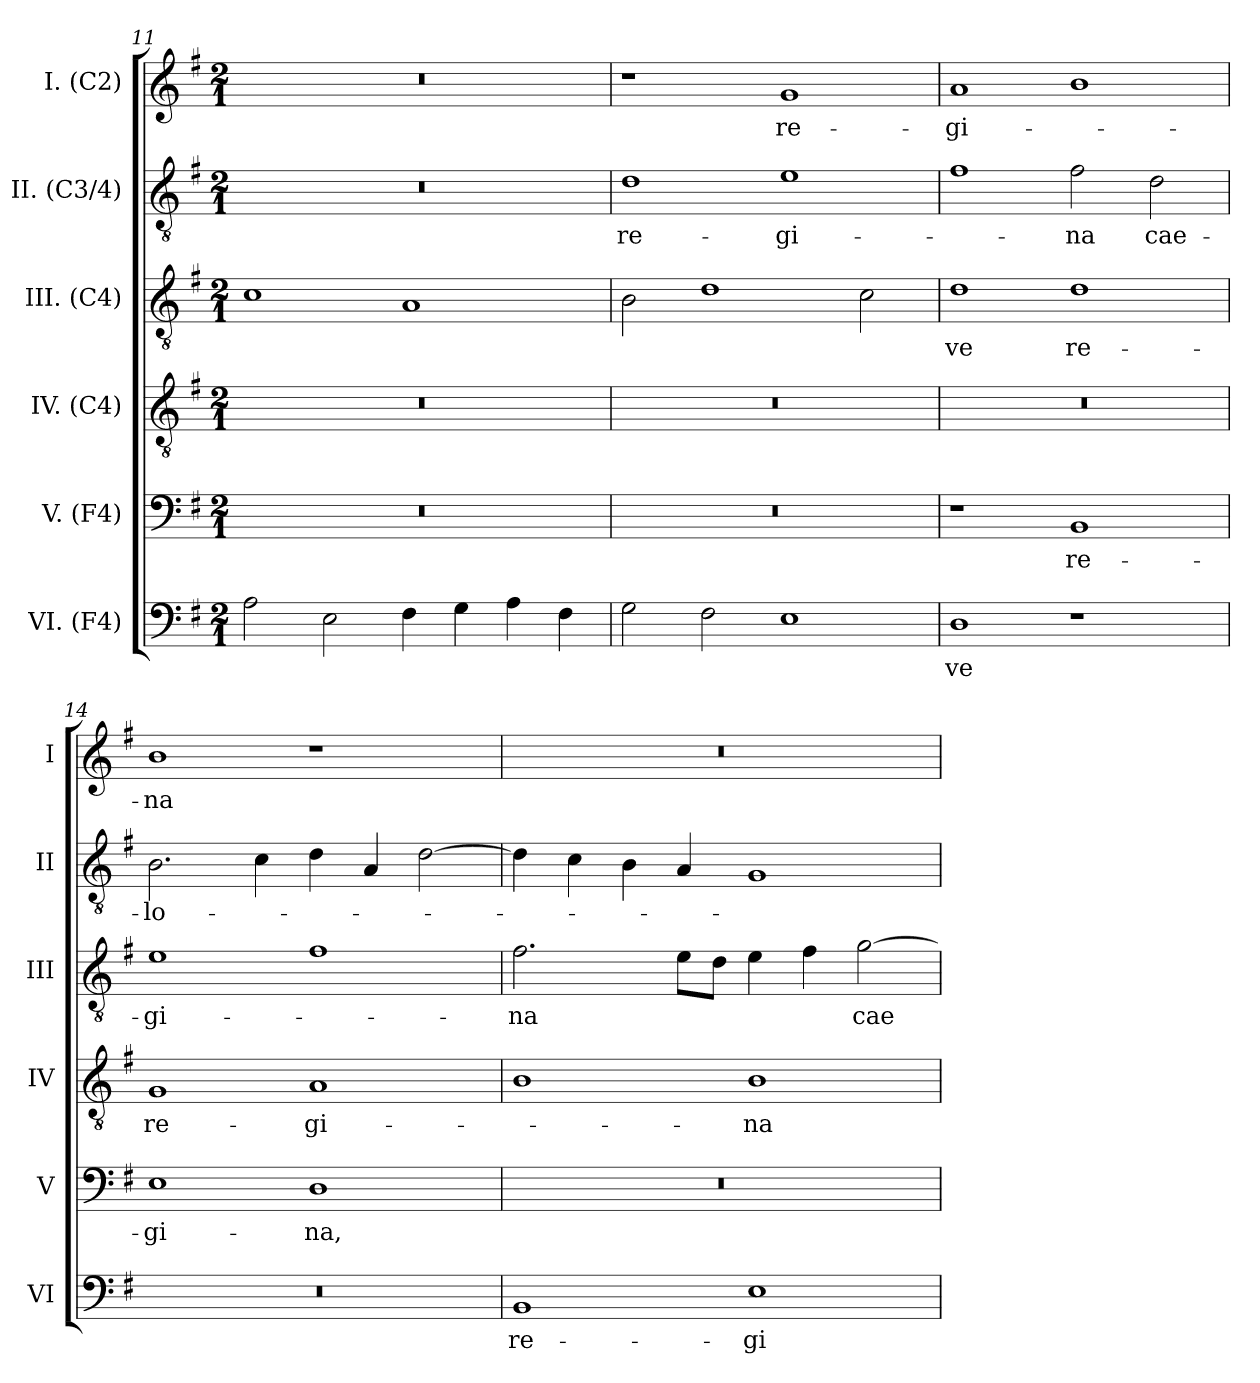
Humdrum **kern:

**kern	**text	**kern	**text	**kern	**text	**kern	**text	**kern	**text	**kern	**text
*part6	*part6	*part5	*part5	*part4	*part4	*part3	*part3	*part2	*part2	*part1	*part1
*staff6	*staff6	*staff5	*staff5	*staff4	*staff4	*staff3	*staff3	*staff2	*staff2	*staff1	*staff1
*I"VI. (F4)	*	*I"V. (F4)	*	*I"IV. (C4)	*	*I"III. (C4)	*	*I"II. (C3/4)	*	*I"I. (C2)	*
*I'VI	*	*I'V	*	*I'IV	*	*I'III	*	*I'II	*	*I'I	*
*clefF4	*	*clefF4	*	*clefGv2	*	*clefGv2	*	*clefGv2	*	*clefG2	*
*	*	*	*	*ITrd7c12	*	*	*	*	*	*	*
*k[f#]	*	*k[f#]	*	*k[f#]	*	*k[f#]	*	*k[f#]	*	*k[f#]	*
*G:	*	*G:	*	*G:	*	*G:	*	*G:	*	*G:	*
*M2/1	*	*M2/1	*	*M2/1	*	*M2/1	*	*M2/1	*	*M2/1	*
=11	=11	=11	=11	=11	=11	=11	=11	=11	=11	=11	=11
!	!	!LO:N:vis=1	!	!LO:N:vis=1	!	!	!	!LO:N:vis=1	!	!LO:N:vis=1	!
2Ai\	.	0r	.	0r	.	1ci	.	0r	.	0r	.
2Ei\	.	.	.	.	.	.	.	.	.	.	.
4F#i\	.	.	.	.	.	1Ai	.	.	.	.	.
4Gi\	.	.	.	.	.	.	.	.	.	.	.
4Ai\	.	.	.	.	.	.	.	.	.	.	.
4F#i\	.	.	.	.	.	.	.	.	.	.	.
=12	=12	=12	=12	=12	=12	=12	=12	=12	=12	=12	=12
!	!	!LO:N:vis=1	!	!LO:N:vis=1	!	!	!	!	!	!	!
!	!	!	!	!	!	!	!	!	!LO:LY:b:color=#000000	!	!
2Gi\	.	0r	.	0r	.	2Bi\	.	1di	re-	1r	.
2F#i\	.	.	.	.	.	1di	.	.	.	.	.
!	!	!	!	!	!	!	!	!	!LO:LY:b:color=#000000	!	!
!	!	!	!	!	!	!	!	!	!	!	!LO:LY:b:color=#000000
1Ei	.	.	.	.	.	.	.	1ei	-gi-	1gi	re-
.	.	.	.	.	.	2ci\	.	.	.	.	.
=13	=13	=13	=13	=13	=13	=13	=13	=13	=13	=13	=13
!	!LO:LY:b:color=#000000	!	!	!LO:N:vis=1	!	!	!	!	!	!	!
!	!	!	!	!	!	!	!LO:LY:b:color=#000000	!	!	!	!
!	!	!	!	!	!	!	!	!	!	!	!LO:LY:b:color=#000000
1Di	-ve	1r	.	0r	.	1di	-ve	1f#i	.	1ai	-gi-
!	!	!	!LO:LY:b:color=#000000	!	!	!	!	!	!	!	!
!	!	!	!	!	!	!	!LO:LY:b:color=#000000	!	!	!	!
!	!	!	!	!	!	!	!	!	!LO:LY:b:color=#000000	!	!
1r	.	1BBi	re-	.	.	1di	re-	2f#i\	-na	1bi	.
!	!	!	!	!	!	!	!	!	!LO:LY:b:color=#000000	!	!
.	.	.	.	.	.	.	.	2di\	cae-	.	.
=14	=14	=14	=14	=14	=14	=14	=14	=14	=14	=14	=14
!LO:N:vis=1	!	!	!	!	!	!	!	!	!	!	!
!	!	!	!LO:LY:b:color=#000000	!	!	!	!	!	!	!	!
!	!	!	!	!	!LO:LY:b:color=#000000	!	!	!	!	!	!
!	!	!	!	!	!	!	!LO:LY:b:color=#000000	!	!	!	!
!	!	!	!	!	!	!	!	!	!LO:LY:b:color=#000000	!	!
!	!	!	!	!	!	!	!	!	!	!	!LO:LY:b:color=#000000
0r	.	1Ei	-gi-	1GGi	re-	1ei	-gi-	2.Bi\	-lo-	1bi	-na
.	.	.	.	.	.	.	.	4ci\	.	.	.
!	!	!	!LO:LY:b:color=#000000	!	!	!	!	!	!	!	!
!	!	!	!	!	!LO:LY:b:color=#000000	!	!	!	!	!	!
.	.	1Di	-na,	1AAi	-gi-	1f#i	.	4di\	.	1r	.
.	.	.	.	.	.	.	.	4Ai/	.	.	.
.	.	.	.	.	.	.	.	[2di\	.	.	.
!!LO:PB:g=z
=15	=15	=15	=15	=15	=15	=15	=15	=15	=15	=15	=15
!	!LO:LY:b:color=#000000	!LO:N:vis=1	!	!	!	!	!	!	!	!	!
!	!	!	!	!	!	!	!LO:LY:b:color=#000000	!	!	!LO:N:vis=1	!
1BBi	re-	0r	.	1BBi	.	2.f#i\	-na	4di\]	.	0r	.
.	.	.	.	.	.	.	.	4ci\	.	.	.
.	.	.	.	.	.	.	.	4Bi\	.	.	.
.	.	.	.	.	.	8ei\L	.	4Ai/	.	.	.
.	.	.	.	.	.	8di\J	.	.	.	.	.
!	!LO:LY:b:color=#000000	!	!	!	!	!	!	!	!	!	!
!	!	!	!	!	!LO:LY:b:color=#000000	!	!	!	!	!	!
1Ei	-gi-	.	.	1BBi	-na	4ei\	.	1Gi	.	.	.
.	.	.	.	.	.	4f#i\	.	.	.	.	.
!	!	!	!	!	!	!	!LO:LY:b:color=#000000	!	!	!	!
.	.	.	.	.	.	[2gi\	cae-	.	.	.	.
=	=	=	=	=	=	=	=	=	=	=	=
*-	*-	*-	*-	*-	*-	*-	*-	*-	*-	*-	*-
